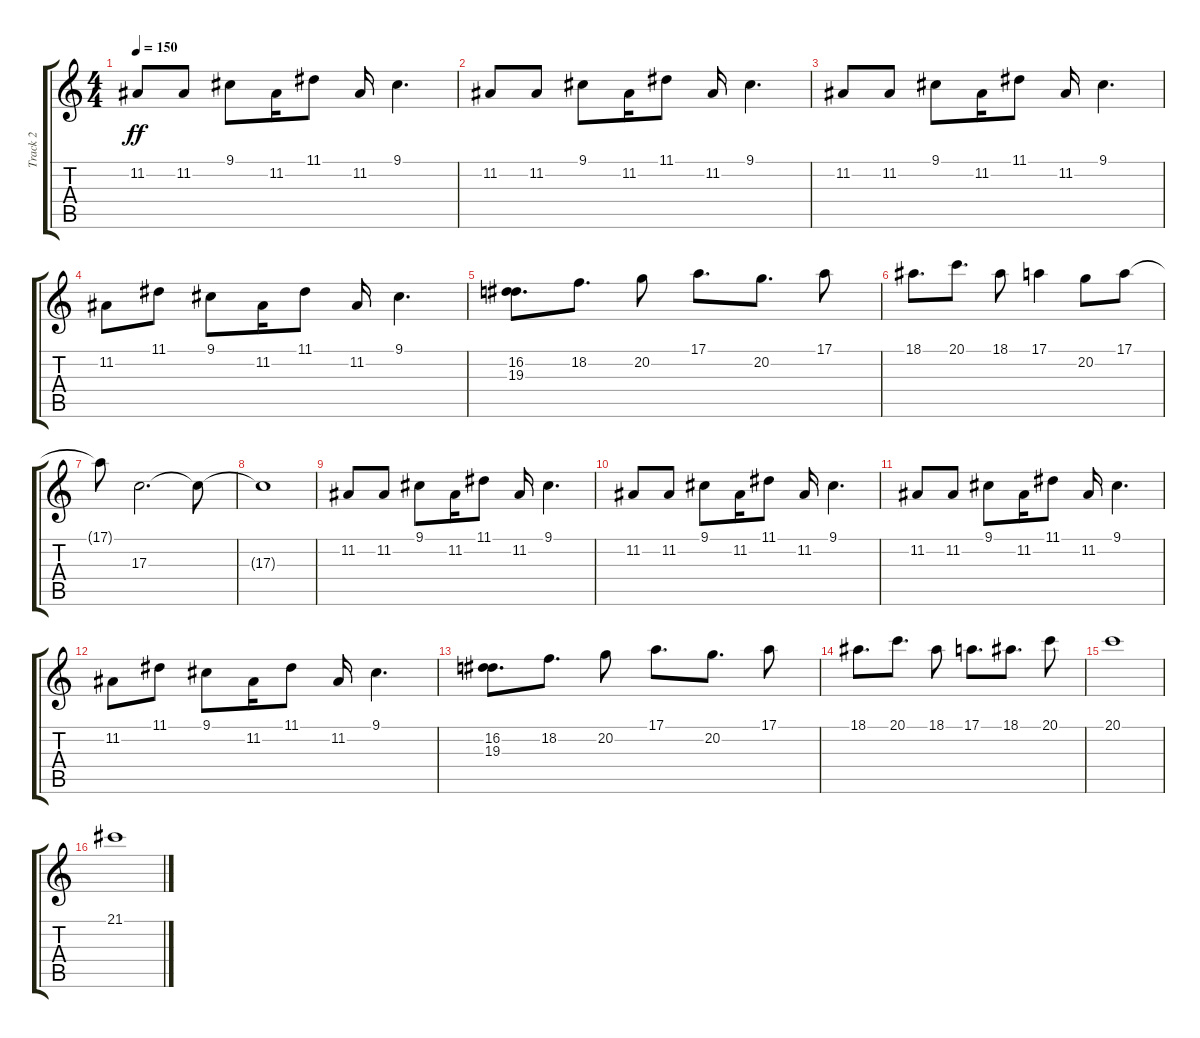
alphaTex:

\track ("Track 2" "Track 2") {instrument lead1square}
\staff {score tabs}
\tuning (E4 B3 G3 D3 A2 E2) {hide}
\ts (4 4)
\tempo 150
\clef g2
\ks c
11.2.8{dy ff} 11.2.8 9.1.8 11.2.16 11.1.8 11.2.16 9.1.4{d} |
11.2.8 11.2.8 9.1.8 11.2.16 11.1.8 11.2.16 9.1.4{d} |
11.2.8 11.2.8 9.1.8 11.2.16 11.1.8 11.2.16 9.1.4{d} |
11.2.8 11.1.8 9.1.8 11.2.16 11.1.8 11.2.16 9.1.4{d} |
(16.2 19.3).8{d} 18.2.8{d} 20.2.8 17.1.8{d} 20.2.8{d} 17.1.8 |
18.1.8{d} 20.1.8{d} 18.1.8 17.1.4 20.2.8 17.1.8 |
17.1{t}.8 17.3.2{d} 17.3{t}.8 |
17.3{t}.1 |
11.2.8 11.2.8 9.1.8 11.2.16 11.1.8 11.2.16 9.1.4{d} |
11.2.8 11.2.8 9.1.8 11.2.16 11.1.8 11.2.16 9.1.4{d} |
11.2.8 11.2.8 9.1.8 11.2.16 11.1.8 11.2.16 9.1.4{d} |
11.2.8 11.1.8 9.1.8 11.2.16 11.1.8 11.2.16 9.1.4{d} |
(16.2 19.3).8{d} 18.2.8{d} 20.2.8 17.1.8{d} 20.2.8{d} 17.1.8 |
18.1.8{d} 20.1.8{d} 18.1.8 17.1.8{d} 18.1.8{d} 20.1.8 |
20.1.1 |
21.1.1
